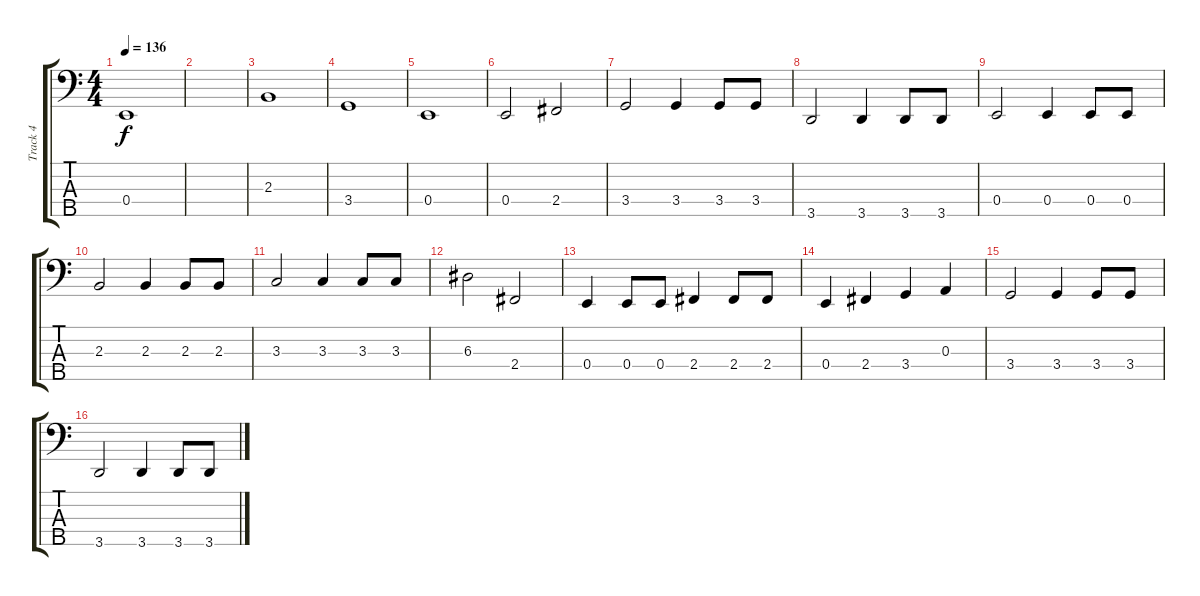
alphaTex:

\track ("Track 4" "Track 4") {instrument electricbasspick}
\staff {score tabs}
\tuning (G2 D2 A1 E1 B0) {hide}
\ts (4 4)
\tempo 136
\clef f4
\ks c
0.4.1{dy f} |
|
2.3.1 |
3.4.1 |
0.4.1 |
0.4.2 2.4.2 |
3.4.2 3.4.4 3.4.8 3.4.8 |
3.5.2 3.5.4 3.5.8 3.5.8 |
0.4.2 0.4.4 0.4.8 0.4.8 |
2.3.2 2.3.4 2.3.8 2.3.8 |
3.3.2 3.3.4 3.3.8 3.3.8 |
6.3.2 2.4.2 |
0.4.4 0.4.8 0.4.8 2.4.4 2.4.8 2.4.8 |
0.4.4 2.4.4 3.4.4 0.3.4 |
3.4.2 3.4.4 3.4.8 3.4.8 |
3.5.2 3.5.4 3.5.8 3.5.8
